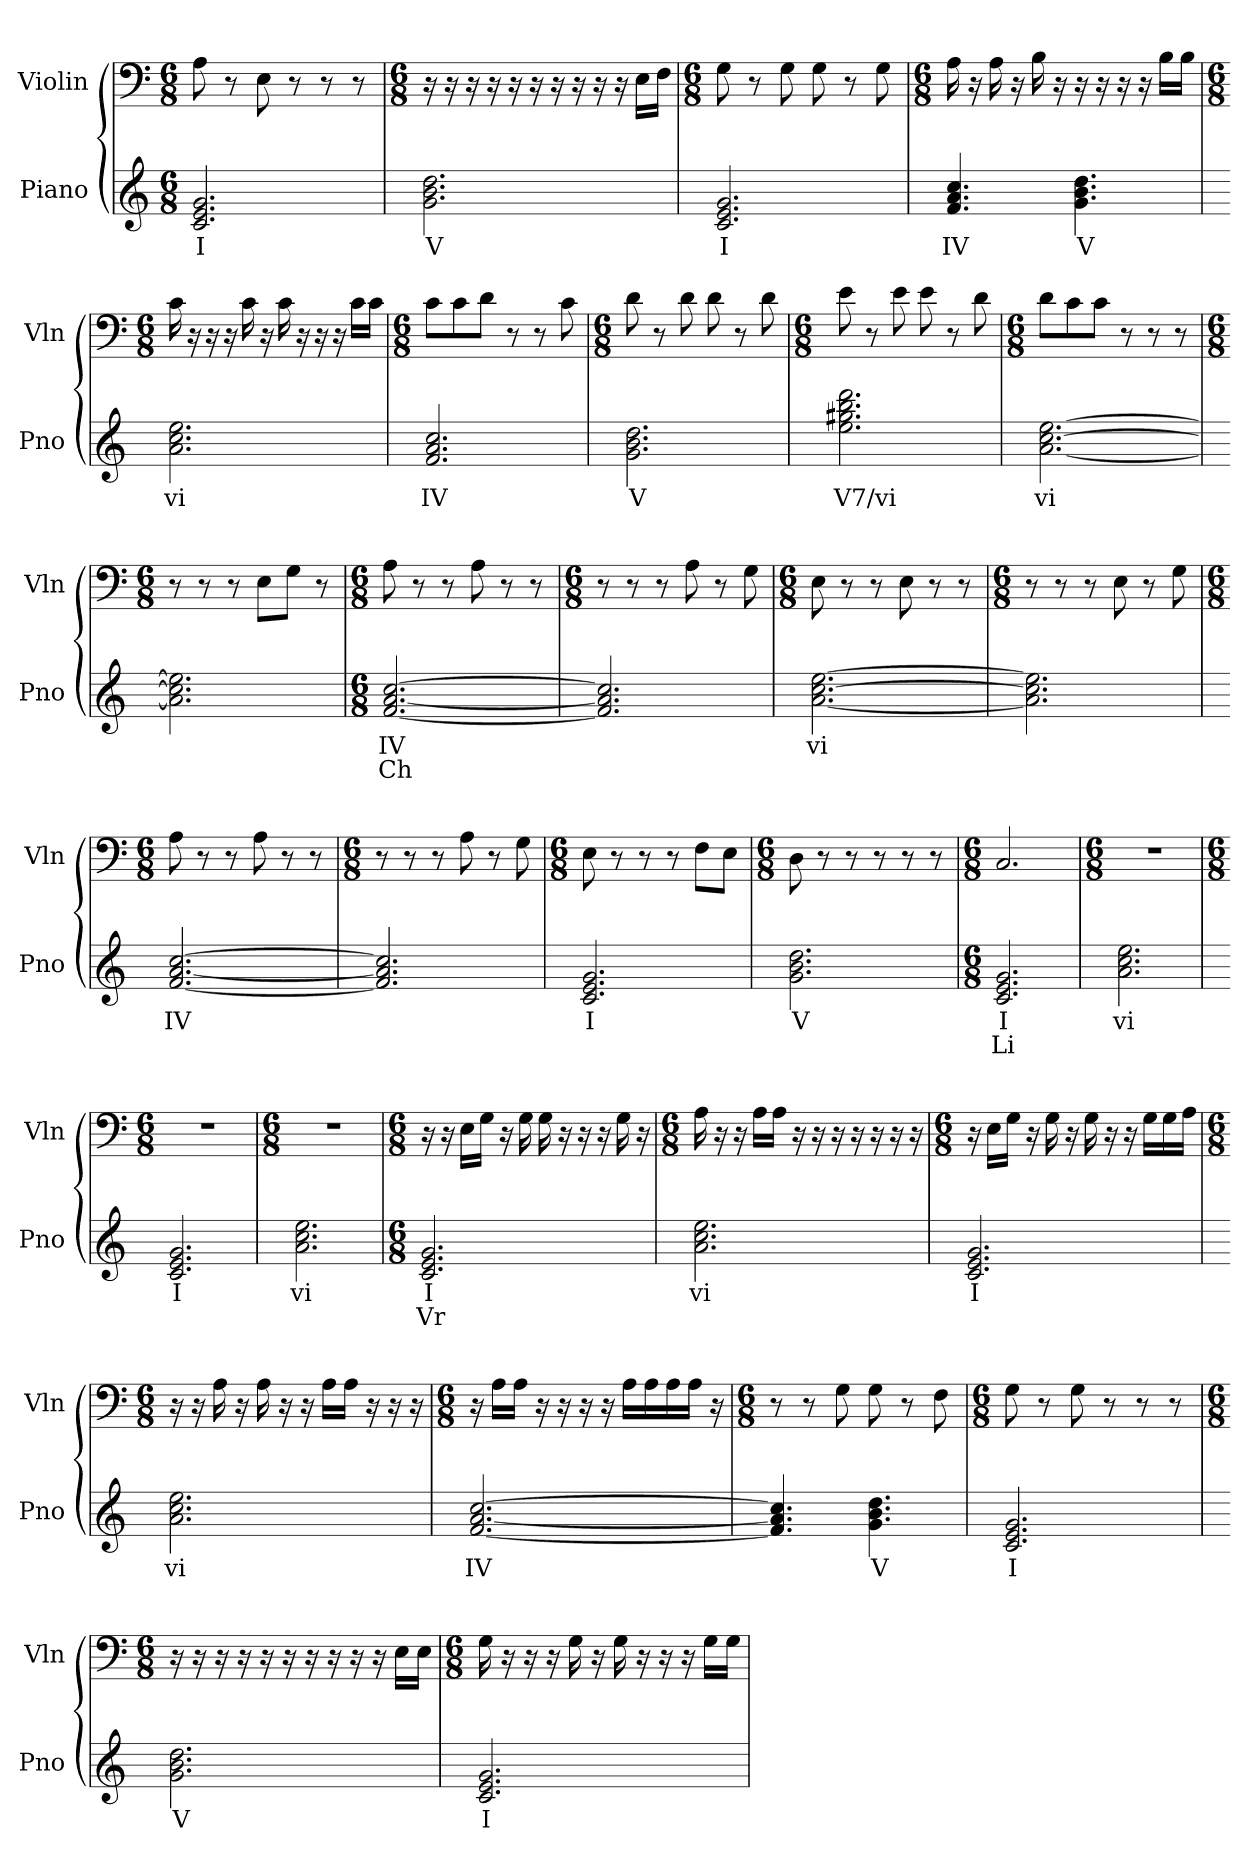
**kern	**text	**text	**kern
*part2	*part2	*part2	*part1
*staff2	*staff2	*staff2	*staff1
*I"Piano	*	*	*I"Violin
*I'Pno	*	*	*I'Vln
*k[]	*	*	*
*C:	*	*	*
*M6/8	*	*	*M6/8
=	=	=	=
2.c 2.e 2.g	I	.	8A
.	.	.	8r
.	.	.	8E
.	.	.	8r
.	.	.	8r
.	.	.	8r
=	=	=	=
*k[]	*	*	*
*C:	*	*	*
*	*	*	*M6/8
2.g 2.b 2.dd	V	.	16r
.	.	.	16r
.	.	.	16r
.	.	.	16r
.	.	.	16r
.	.	.	16r
.	.	.	16r
.	.	.	16r
.	.	.	16r
.	.	.	16r
.	.	.	16ELL
.	.	.	16FJJ
=	=	=	=
*k[]	*	*	*
*C:	*	*	*
*	*	*	*M6/8
2.c 2.e 2.g	I	.	8G
.	.	.	8r
.	.	.	8G
.	.	.	8G
.	.	.	8r
.	.	.	8G
=	=	=	=
*k[]	*	*	*
*C:	*	*	*
*	*	*	*M6/8
4.f 4.a 4.cc	IV	.	16A
.	.	.	16r
.	.	.	16A
.	.	.	16r
.	.	.	16B
.	.	.	16r
4.g 4.b 4.dd	V	.	16r
.	.	.	16r
.	.	.	16r
.	.	.	16r
.	.	.	16BLL
.	.	.	16BJJ
=	=	=	=
*k[]	*	*	*
*C:	*	*	*
*	*	*	*M6/8
2.a 2.cc 2.ee	vi	.	16c
.	.	.	16r
.	.	.	16r
.	.	.	16r
.	.	.	16c
.	.	.	16r
.	.	.	16c
.	.	.	16r
.	.	.	16r
.	.	.	16r
.	.	.	16cLL
.	.	.	16cJJ
=	=	=	=
*k[]	*	*	*
*C:	*	*	*
*	*	*	*M6/8
2.f 2.a 2.cc	IV	.	8cL
.	.	.	8c
.	.	.	8dJ
.	.	.	8r
.	.	.	8r
.	.	.	8c
=	=	=	=
*k[]	*	*	*
*C:	*	*	*
*	*	*	*M6/8
2.g 2.b 2.dd	V	.	8d
.	.	.	8r
.	.	.	8d
.	.	.	8d
.	.	.	8r
.	.	.	8d
=	=	=	=
*k[]	*	*	*
*C:	*	*	*
*	*	*	*M6/8
2.ee 2.gg#X 2.bb 2.ddd	V7/vi	.	8e
.	.	.	8r
.	.	.	8e
.	.	.	8e
.	.	.	8r
.	.	.	8d
=	=	=	=
*k[]	*	*	*
*C:	*	*	*
*	*	*	*M6/8
[2.a [2.cc [2.ee	vi	.	8dL
.	.	.	8c
.	.	.	8cJ
.	.	.	8r
.	.	.	8r
.	.	.	8r
=	=	=	=
*k[]	*	*	*
*C:	*	*	*
*	*	*	*M6/8
2.a] 2.cc] 2.ee]	.	.	8r
.	.	.	8r
.	.	.	8r
.	.	.	8EL
.	.	.	8GJ
.	.	.	8r
=	=	=	=
*k[]	*	*	*
*C:	*	*	*
*M6/8	*	*	*M6/8
[2.f [2.a [2.cc	IV	Ch	8A
.	.	.	8r
.	.	.	8r
.	.	.	8A
.	.	.	8r
.	.	.	8r
=	=	=	=
*k[]	*	*	*
*C:	*	*	*
*	*	*	*M6/8
2.f] 2.a] 2.cc]	.	.	8r
.	.	.	8r
.	.	.	8r
.	.	.	8A
.	.	.	8r
.	.	.	8G
=	=	=	=
*k[]	*	*	*
*C:	*	*	*
*	*	*	*M6/8
[2.a [2.cc [2.ee	vi	.	8E
.	.	.	8r
.	.	.	8r
.	.	.	8E
.	.	.	8r
.	.	.	8r
=	=	=	=
*k[]	*	*	*
*C:	*	*	*
*	*	*	*M6/8
2.a] 2.cc] 2.ee]	.	.	8r
.	.	.	8r
.	.	.	8r
.	.	.	8E
.	.	.	8r
.	.	.	8G
=	=	=	=
*k[]	*	*	*
*C:	*	*	*
*	*	*	*M6/8
[2.f [2.a [2.cc	IV	.	8A
.	.	.	8r
.	.	.	8r
.	.	.	8A
.	.	.	8r
.	.	.	8r
=	=	=	=
*k[]	*	*	*
*C:	*	*	*
*	*	*	*M6/8
2.f] 2.a] 2.cc]	.	.	8r
.	.	.	8r
.	.	.	8r
.	.	.	8A
.	.	.	8r
.	.	.	8G
=	=	=	=
*k[]	*	*	*
*C:	*	*	*
*	*	*	*M6/8
2.c 2.e 2.g	I	.	8E
.	.	.	8r
.	.	.	8r
.	.	.	8r
.	.	.	8FL
.	.	.	8EJ
=	=	=	=
*k[]	*	*	*
*C:	*	*	*
*	*	*	*M6/8
2.g 2.b 2.dd	V	.	8D
.	.	.	8r
.	.	.	8r
.	.	.	8r
.	.	.	8r
.	.	.	8r
=	=	=	=
*k[]	*	*	*
*C:	*	*	*
*M6/8	*	*	*M6/8
2.c 2.e 2.g	I	Li	2.C
=	=	=	=
*k[]	*	*	*
*C:	*	*	*
*	*	*	*M6/8
2.a 2.cc 2.ee	vi	.	2.r
=	=	=	=
*k[]	*	*	*
*C:	*	*	*
*	*	*	*M6/8
2.c 2.e 2.g	I	.	2.r
=	=	=	=
*k[]	*	*	*
*C:	*	*	*
*	*	*	*M6/8
2.a 2.cc 2.ee	vi	.	2.r
=	=	=	=
*k[]	*	*	*
*C:	*	*	*
*M6/8	*	*	*M6/8
2.c 2.e 2.g	I	Vr	16r
.	.	.	16r
.	.	.	16ELL
.	.	.	16GJJ
.	.	.	16r
.	.	.	16G
.	.	.	16G
.	.	.	16r
.	.	.	16r
.	.	.	16r
.	.	.	16G
.	.	.	16r
=	=	=	=
*k[]	*	*	*
*C:	*	*	*
*	*	*	*M6/8
2.a 2.cc 2.ee	vi	.	16A
.	.	.	16r
.	.	.	16r
.	.	.	16ALL
.	.	.	16AJJ
.	.	.	16r
.	.	.	16r
.	.	.	16r
.	.	.	16r
.	.	.	16r
.	.	.	16r
.	.	.	16r
=	=	=	=
*k[]	*	*	*
*C:	*	*	*
*	*	*	*M6/8
2.c 2.e 2.g	I	.	16r
.	.	.	16ELL
.	.	.	16GJJ
.	.	.	16r
.	.	.	16G
.	.	.	16r
.	.	.	16G
.	.	.	16r
.	.	.	16r
.	.	.	16GLL
.	.	.	16G
.	.	.	16AJJ
=	=	=	=
*k[]	*	*	*
*C:	*	*	*
*	*	*	*M6/8
2.a 2.cc 2.ee	vi	.	16r
.	.	.	16r
.	.	.	16A
.	.	.	16r
.	.	.	16A
.	.	.	16r
.	.	.	16r
.	.	.	16ALL
.	.	.	16AJJ
.	.	.	16r
.	.	.	16r
.	.	.	16r
=	=	=	=
*k[]	*	*	*
*C:	*	*	*
*	*	*	*M6/8
[2.f [2.a [2.cc	IV	.	16r
.	.	.	16ALL
.	.	.	16AJJ
.	.	.	16r
.	.	.	16r
.	.	.	16r
.	.	.	16r
.	.	.	16ALL
.	.	.	16A
.	.	.	16A
.	.	.	16AJJ
.	.	.	16r
=	=	=	=
*k[]	*	*	*
*C:	*	*	*
*	*	*	*M6/8
4.f] 4.a] 4.cc]	.	.	8r
.	.	.	8r
.	.	.	8G
4.g 4.b 4.dd	V	.	8G
.	.	.	8r
.	.	.	8F
=	=	=	=
*k[]	*	*	*
*C:	*	*	*
*	*	*	*M6/8
2.c 2.e 2.g	I	.	8G
.	.	.	8r
.	.	.	8G
.	.	.	8r
.	.	.	8r
.	.	.	8r
=	=	=	=
*k[]	*	*	*
*C:	*	*	*
*	*	*	*M6/8
2.g 2.b 2.dd	V	.	16r
.	.	.	16r
.	.	.	16r
.	.	.	16r
.	.	.	16r
.	.	.	16r
.	.	.	16r
.	.	.	16r
.	.	.	16r
.	.	.	16r
.	.	.	16ELL
.	.	.	16EJJ
=	=	=	=
*k[]	*	*	*
*C:	*	*	*
*	*	*	*M6/8
2.c 2.e 2.g	I	.	16G
.	.	.	16r
.	.	.	16r
.	.	.	16r
.	.	.	16G
.	.	.	16r
.	.	.	16G
.	.	.	16r
.	.	.	16r
.	.	.	16r
.	.	.	16GLL
.	.	.	16GJJ
=	=	=	=
*-	*-	*-	*-
